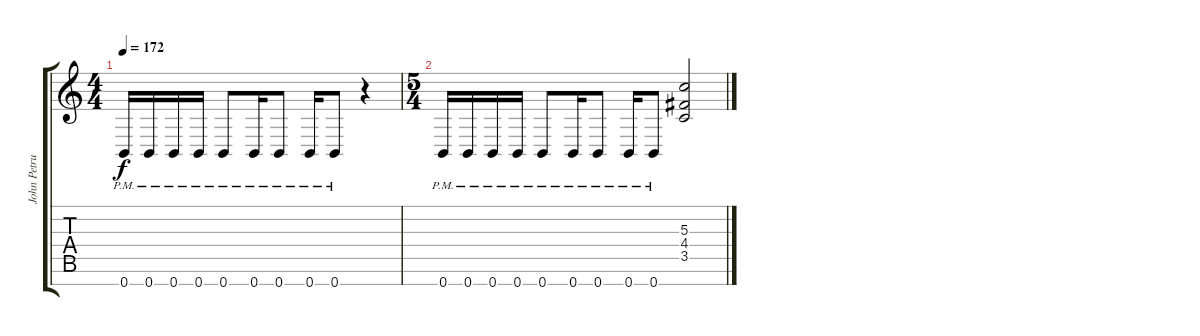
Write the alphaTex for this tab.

\track ("John Petrucci" "John Petru") {instrument distortionguitar}
\staff {score tabs}
\tuning (E4 B3 G3 D3 A2 E2 B1) {hide}
\ts (4 4)
\tempo 172
\clef g2
\ks c
0.7{pm}.16{dy f} 0.7{pm}.16 0.7{pm}.16 0.7{pm}.16 0.7{pm}.8 0.7{pm}.16 0.7{pm}.8 0.7{pm}.16 0.7{pm}.8 r.4 |
\ts (5 4)
0.7{pm}.16 0.7{pm}.16 0.7{pm}.16 0.7{pm}.16 0.7{pm}.8 0.7{pm}.16 0.7{pm}.8 0.7{pm}.16 0.7{pm}.8 (5.3 4.4 3.5).2{balance 0}
